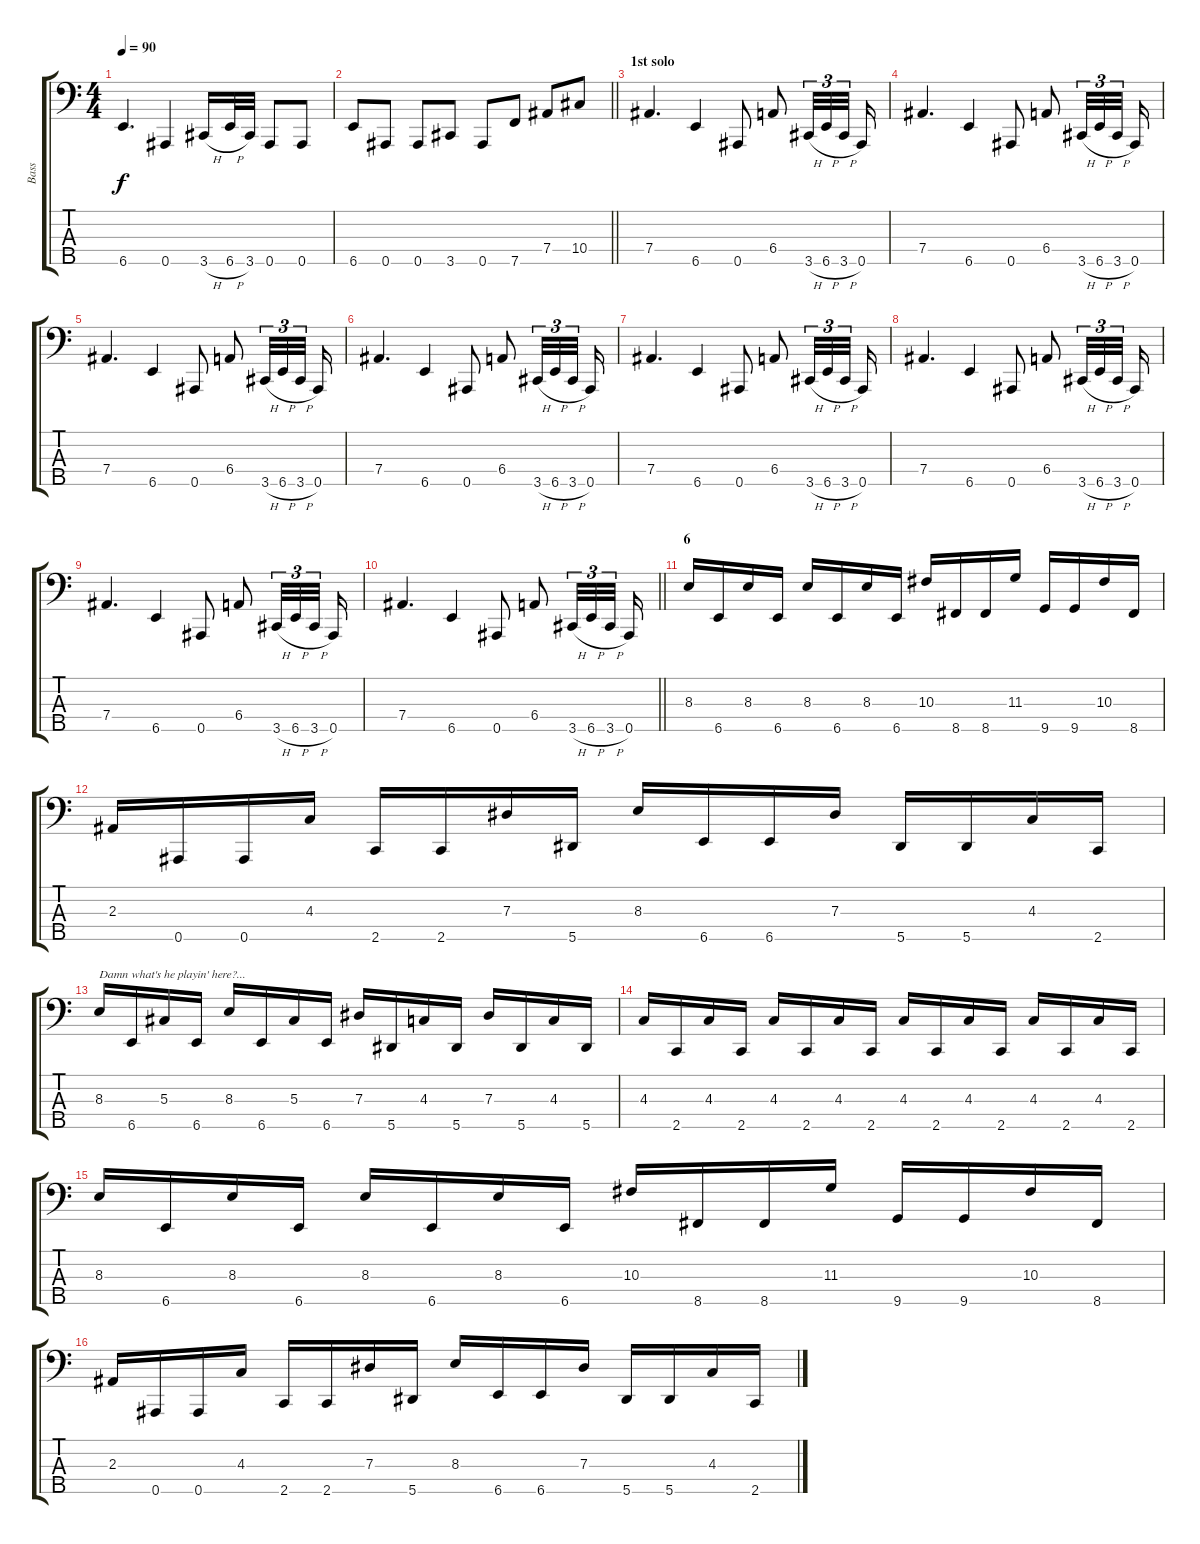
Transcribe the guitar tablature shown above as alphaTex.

\track ("Bass" "Bass") {instrument electricbassfinger}
\staff {score tabs}
\tuning (Gb2 Db2 Ab1 Eb1 Bb0) {hide}
\ts (4 4)
\tempo 90
\clef f4
\ks c
6.5.4{d dy f} 0.5.4 3.5{h}.16 6.5{h}.32 3.5.32 0.5.8 0.5.8 |
\barLineRight lightlight
6.5.8 0.5.8 0.5.8 3.5.8 0.5.8 7.5.8 7.4.8 10.4.8 |
\section ("" "1st solo")
7.4.4{d} 6.5.4 0.5.8 6.4.8 3.5{h}.32{tu (3 2)} 6.5{h}.32{tu (3 2)} 3.5{h}.32{tu (3 2) beam splitsecondary} 0.5.16 |
7.4.4{d} 6.5.4 0.5.8 6.4.8 3.5{h}.32{tu (3 2)} 6.5{h}.32{tu (3 2)} 3.5{h}.32{tu (3 2) beam splitsecondary} 0.5.16 |
7.4.4{d} 6.5.4 0.5.8 6.4.8 3.5{h}.32{tu (3 2)} 6.5{h}.32{tu (3 2)} 3.5{h}.32{tu (3 2) beam splitsecondary} 0.5.16 |
7.4.4{d} 6.5.4 0.5.8 6.4.8 3.5{h}.32{tu (3 2)} 6.5{h}.32{tu (3 2)} 3.5{h}.32{tu (3 2) beam splitsecondary} 0.5.16 |
7.4.4{d} 6.5.4 0.5.8 6.4.8 3.5{h}.32{tu (3 2)} 6.5{h}.32{tu (3 2)} 3.5{h}.32{tu (3 2) beam splitsecondary} 0.5.16 |
7.4.4{d} 6.5.4 0.5.8 6.4.8 3.5{h}.32{tu (3 2)} 6.5{h}.32{tu (3 2)} 3.5{h}.32{tu (3 2) beam splitsecondary} 0.5.16 |
7.4.4{d} 6.5.4 0.5.8 6.4.8 3.5{h}.32{tu (3 2)} 6.5{h}.32{tu (3 2)} 3.5{h}.32{tu (3 2) beam splitsecondary} 0.5.16 |
\barLineRight lightlight
7.4.4{d} 6.5.4 0.5.8 6.4.8 3.5{h}.32{tu (3 2)} 6.5{h}.32{tu (3 2)} 3.5{h}.32{tu (3 2) beam splitsecondary} 0.5.16 |
\section ("" "6")
8.3.16 6.5.16 8.3.16 6.5.16 8.3.16 6.5.16 8.3.16 6.5.16 10.3.16 8.5.16 8.5.16 11.3.16 9.5.16 9.5.16 10.3.16 8.5.16 |
2.3.16 0.5.16 0.5.16 4.3.16 2.5.16 2.5.16 7.3.16 5.5.16 8.3.16 6.5.16 6.5.16 7.3.16 5.5.16 5.5.16 4.3.16 2.5.16 |
8.3.16{txt "Damn what's he playin' here?..."} 6.5.16 5.3.16 6.5.16 8.3.16 6.5.16 5.3.16 6.5.16 7.3.16 5.5.16 4.3.16 5.5.16 7.3.16 5.5.16 4.3.16 5.5.16 |
4.3.16 2.5.16 4.3.16 2.5.16 4.3.16 2.5.16 4.3.16 2.5.16 4.3.16 2.5.16 4.3.16 2.5.16 4.3.16 2.5.16 4.3.16 2.5.16 |
8.3.16 6.5.16 8.3.16 6.5.16 8.3.16 6.5.16 8.3.16 6.5.16 10.3.16 8.5.16 8.5.16 11.3.16 9.5.16 9.5.16 10.3.16 8.5.16 |
2.3.16 0.5.16 0.5.16 4.3.16 2.5.16 2.5.16 7.3.16 5.5.16 8.3.16 6.5.16 6.5.16 7.3.16 5.5.16 5.5.16 4.3.16 2.5.16
